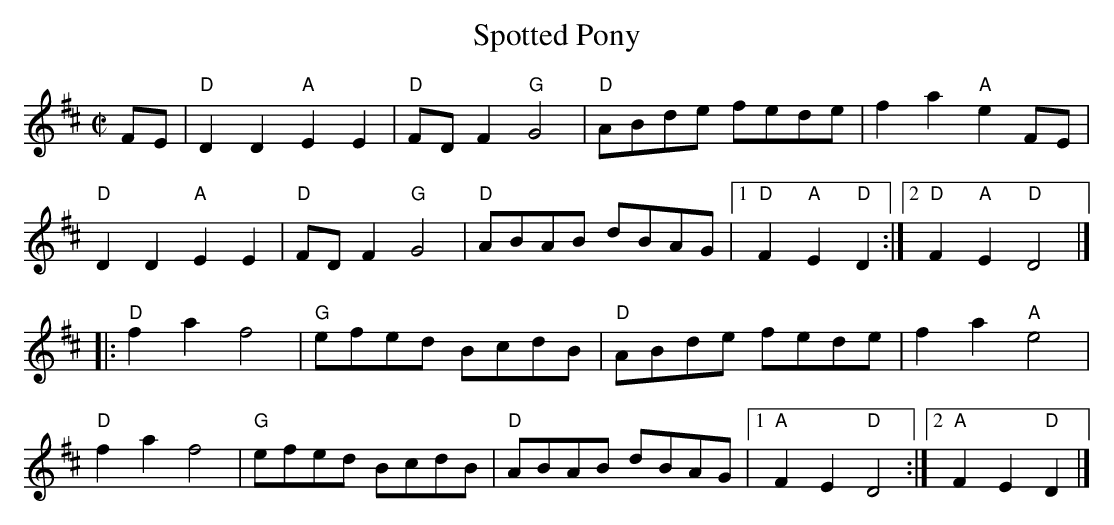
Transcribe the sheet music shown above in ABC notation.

X:1
T: Spotted Pony
M: C|
K: D
FE |\
"D"D2D2 "A"E2E2 | "D"FDF2 "G"G4 | "D"ABde fede | f2a2 "A"e2 FE |
"D"D2D2 "A"E2E2 | "D"FDF2 "G"G4 | "D"ABAB dBAG |[1 "D"F2"A"E2 "D"D2 :|[2 "D"F2"A"E2 "D"D4 |]
|:\
"D"f2a2 f4 | "G"efed BcdB | "D"ABde fede | f2a2 "A"e4 |
"D"f2a2 f4 | "G"efed BcdB | "D"ABAB dBAG |[1 "A"F2E2 "D"D4 :|[2 "A"F2E2 "D"D2 |]
